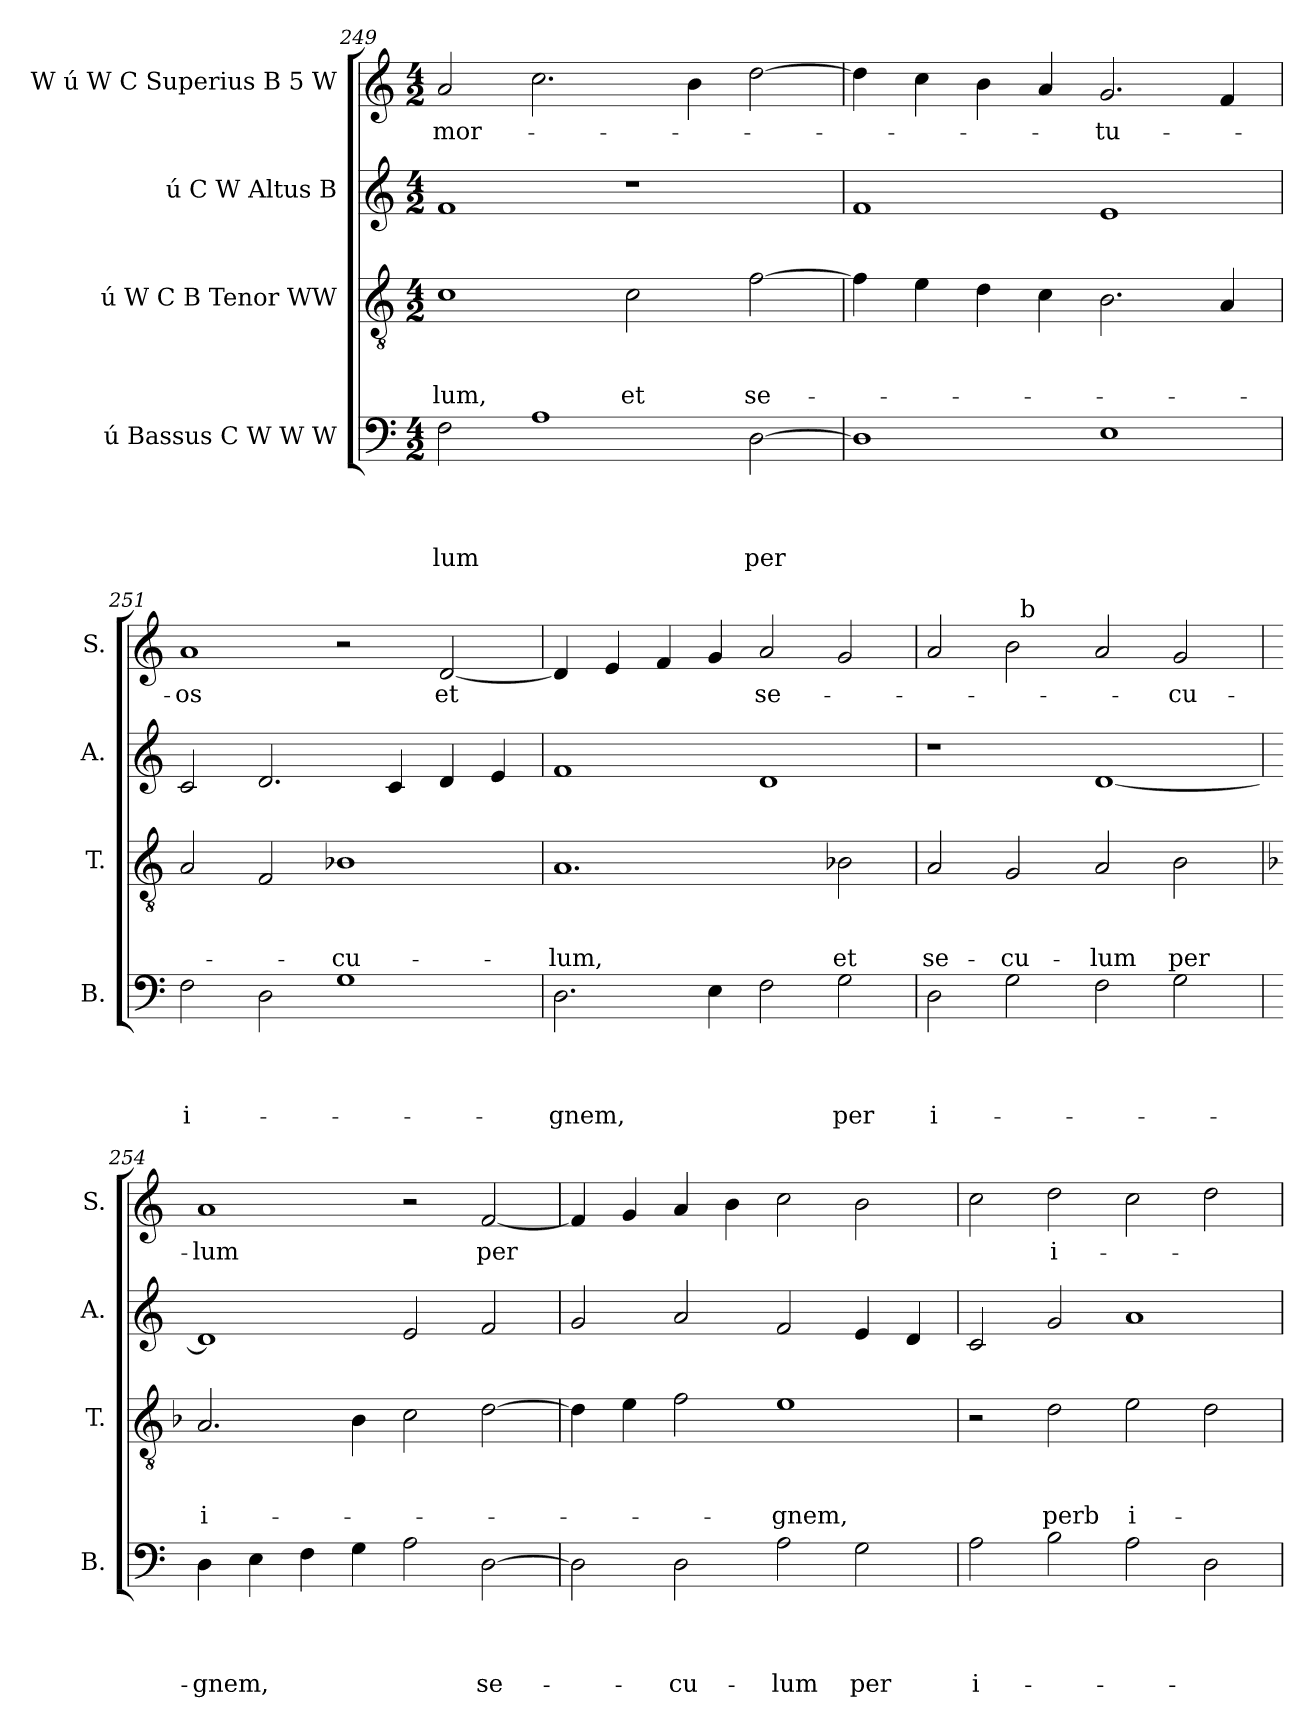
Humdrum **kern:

**kern	**text	**text	**text	**text	**kern	**text	**text	**text	**kern	**kern	**text
*part4	*part4	*part4	*part4	*part4	*part3	*part3	*part3	*part3	*part2	*part1	*part1
*staff4	*staff4	*staff4	*staff4	*staff4	*staff3	*staff3	*staff3	*staff3	*staff2	*staff1	*staff1
*I"ú Bassus C W W W	*	*	*	*	*I"ú W C B Tenor WW	*	*	*	*I"ú C W Altus B	*I"W ú W C Superius B 5 W	*
*I'B.	*	*	*	*	*I'T.	*	*	*	*I'A.	*I'S.	*
*clefF4	*	*	*	*	*clefGv2	*	*	*	*clefG2	*clefG2	*
*k[]	*	*	*	*	*k[]	*	*	*	*k[]	*k[]	*
*C:	*	*	*	*	*C:	*	*	*	*C:	*C:	*
*M4/2	*	*	*	*	*M4/2	*	*	*	*M4/2	*M4/2	*
=249	=249	=249	=249	=249	=249	=249	=249	=249	=249	=249	=249
!	!	!	!	!LO:LY:b	!	!	!	!LO:LY:b	!	!	!LO:LY:b
2F\	.	.	.	-lum	1c	.	.	-lum,	1f	2a/	mor-
1A	.	.	.	.	.	.	.	.	.	2.cc\	.
!	!	!	!	!	!	!	!	!LO:LY:b	!	!	!
.	.	.	.	.	2c\	.	.	et	1r	.	.
.	.	.	.	.	.	.	.	.	.	4b\	.
!	!	!	!	!LO:LY:b	!	!	!	!LO:LY:b	!	!	!
[>2D\	.	.	.	per	[>2f\	.	.	se-	.	[>2dd\	.
=250	=250	=250	=250	=250	=250	=250	=250	=250	=250	=250	=250
1D]	.	.	.	.	4f\]	.	.	.	1f	4dd\]	.
.	.	.	.	.	4e\	.	.	.	.	4cc\	.
.	.	.	.	.	4d\	.	.	.	.	4b\	.
.	.	.	.	.	4c\	.	.	.	.	4a/	.
!	!	!	!	!	!	!	!	!	!	!	!LO:LY:b
1E	.	.	.	.	2.B\	.	.	.	1e	2.g/	-tu-
.	.	.	.	.	4A/	.	.	.	.	4f/	.
!!LO:LB:g=z
=251	=251	=251	=251	=251	=251	=251	=251	=251	=251	=251	=251
!	!	!	!	!LO:LY:b:rj	!	!	!	!	!	!	!LO:LY:b
2F\	.	.	.	i-	2A/	.	.	.	2c/	1a	-os
2D\	.	.	.	.	2F/	.	.	.	2.d/	.	.
!	!	!	!	!	!	!	!	!LO:LY:b	!	!	!
1G	.	.	.	.	1B-X	.	.	-cu-	.	2r	.
.	.	.	.	.	.	.	.	.	4c/	.	.
!	!	!	!	!	!	!	!	!	!	!	!LO:LY:b
.	.	.	.	.	.	.	.	.	4d/	[<2d/	et
.	.	.	.	.	.	.	.	.	4e/	.	.
=252	=252	=252	=252	=252	=252	=252	=252	=252	=252	=252	=252
!	!	!	!	!LO:LY:b	!	!	!	!LO:LY:b	!	!	!
2.D\	.	.	.	-gnem,	1.A	.	.	-lum,	1f	4d/]	.
.	.	.	.	.	.	.	.	.	.	4e/	.
.	.	.	.	.	.	.	.	.	.	4f/	.
4E\	.	.	.	.	.	.	.	.	.	4g/	.
!	!	!	!	!	!	!	!	!	!	!	!LO:LY:b
2F\	.	.	.	.	.	.	.	.	1d	2a/	se-
!	!	!	!	!LO:LY:b	!	!	!	!LO:LY:b	!	!	!
2G\	.	.	.	per	2B-X\	.	.	et	.	2g/	.
=253	=253	=253	=253	=253	=253	=253	=253	=253	=253	=253	=253
!	!	!	!	!LO:LY:b:rj	!	!	!	!LO:LY:b	!	!	!
*	*	*	*	*	*	*	*	*	*	*^	*
2D\	.	.	.	i-	2A/	.	.	se-	1r	2a/	2ryy	.
!	!	!	!	!	!	!	!	!LO:LY:b	!	!	!	!
2G\	.	.	.	.	2G/	.	.	-cu-	.	2b\	32ryy	.
!	!	!	!	!	!	!	!	!	!	!	!LO:TX:a:t=b	!
.	.	.	.	.	.	.	.	.	.	.	1ryy	.
!	!	!	!	!	!	!	!	!LO:LY:b	!	!	!	!
2F\	.	.	.	.	2A/	.	.	-lum	[<1d	2a/	.	.
!	!	!	!	!	!	!	!	!LO:LY:b	!	!	!	!LO:LY:b
2G\	.	.	.	.	2B\	.	.	per	.	2g/	.	-cu-
.	.	.	.	.	.	.	.	.	.	.	4...ryy	.
*	*	*	*	*	*	*	*	*	*	*v	*v	*
=254	=254	=254	=254	=254	=254	=254	=254	=254	=254	=254	=254
*	*	*	*	*	*k[b-]	*	*	*	*	*	*
*	*	*	*	*	*F:	*	*	*	*	*	*
*	*	*	*	*	*	*	*	*	*	*^	*
!	!	!	!	!LO:LY:b	!	!	!	!LO:LY:b:rj	!	!	!	!LO:LY:b
*	*	*	*	*	*	*	*	*	*	*v	*v	*
4D\	.	.	.	-gnem,	2.A/	.	.	i-	1d]	1a	-lum
4E\	.	.	.	.	.	.	.	.	.	.	.
4F\	.	.	.	.	.	.	.	.	.	.	.
4G\	.	.	.	.	4B-\	.	.	.	.	.	.
2A\	.	.	.	.	2c\	.	.	.	2e/	2r	.
!	!	!	!	!LO:LY:b	!	!	!	!	!	!	!LO:LY:b
[<2D\	.	.	.	se-	[<2d\	.	.	.	2f/	[<2f/	per
!!LO:LB:g=z
=255	=255	=255	=255	=255	=255	=255	=255	=255	=255	=255	=255
*	*	*	*	*	*k[]	*	*	*	*	*	*
*	*	*	*	*	*C:	*	*	*	*	*	*
2D\]	.	.	.	.	4d\]	.	.	.	2g/	4f/]	.
.	.	.	.	.	4e\	.	.	.	.	4g/	.
!	!	!	!	!LO:LY:b	!	!	!	!	!	!	!
2D\	.	.	.	-cu-	2f\	.	.	.	2a/	4a/	.
.	.	.	.	.	.	.	.	.	.	4b\	.
!	!	!	!	!LO:LY:b	!	!	!	!LO:LY:b	!	!	!
2A\	.	.	.	-lum	1e	.	.	-gnem,	2f/	2cc\	.
!	!	!	!	!LO:LY:b	!	!	!	!	!	!	!
2G\	.	.	.	per	.	.	.	.	4e/	2b\	.
.	.	.	.	.	.	.	.	.	4d/	.	.
=256	=256	=256	=256	=256	=256	=256	=256	=256	=256	=256	=256
!	!	!	!	!LO:LY:b:rj	!	!	!	!	!	!	!
2A\	.	.	.	i-	2r	.	.	.	2c/	2cc\	.
!	!	!	!	!	!	!	!	!LO:LY:b:rj	!	!	!LO:LY:b:rj
2B\	.	.	.	.	2d\	.	.	perb	2g/	2dd\	i-
!	!	!	!	!	!	!	!	!LO:LY:b:rj	!	!	!
2A\	.	.	.	.	2e\	.	.	i-	1a	2cc\	.
2D\	.	.	.	.	2d\	.	.	.	.	2dd\	.
=	=	=	=	=	=	=	=	=	=	=	=
*-	*-	*-	*-	*-	*-	*-	*-	*-	*-	*-	*-
